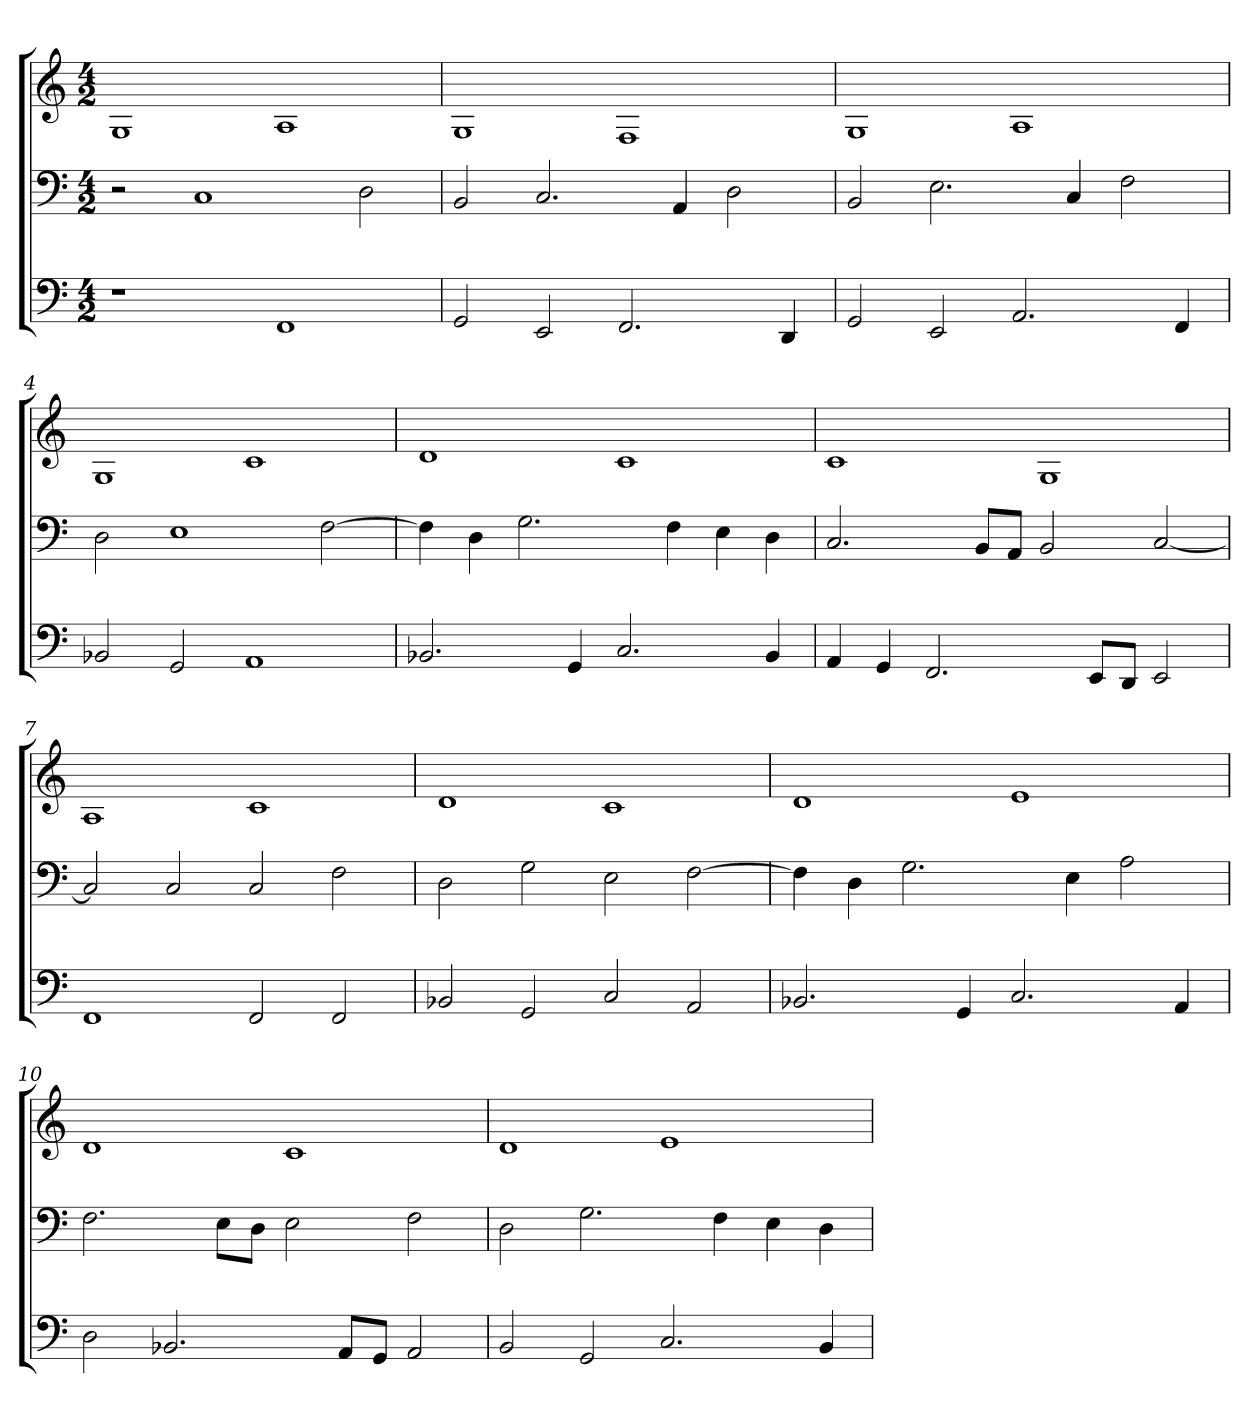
**kern	**kern	**kern
*part3	*part2	*part1
*staff3	*staff2	*staff1
*k[]	*k[]	*k[]
*M4/2	*M4/2	*M4/2
=1	=1	=1
1r	2r	1G
.	1C	.
1FF	.	1A
.	2D	.
=2	=2	=2
2GG	2BB	1G
2EE	2.C	.
2.FF	.	1F
.	4AA	.
.	2D	.
4DD	.	.
=3	=3	=3
2GG	2BB	1G
2EE	2.E	.
2.AA	.	1A
.	4C	.
.	2F	.
4FF	.	.
=4	=4	=4
2BB-X	2D	1G
2GG	1E	.
1AA	.	1c
.	[2F	.
=5	=5	=5
2.BB-X	4F]	1d
.	4D	.
.	2.G	.
4GG	.	.
2.C	.	1c
.	4F	.
.	4E	.
4BB-	4D	.
=6	=6	=6
4AA	2.C	1c
4GG	.	.
2.FF	.	.
.	8BBL	.
.	8AAJ	.
.	2BB	1G
8EEL	.	.
8DDJ	.	.
2EE	[2C	.
=7	=7	=7
1FF	2C]	1A
.	2C	.
2FF	2C	1c
2FF	2F	.
=8	=8	=8
2BB-X	2D	1d
2GG	2G	.
2C	2E	1c
2AA	[2F	.
=9	=9	=9
2.BB-X	4F]	1d
.	4D	.
.	2.G	.
4GG	.	.
2.C	.	1e
.	4E	.
.	2A	.
4AA	.	.
=10	=10	=10
2D	2.F	1d
2.BB-X	.	.
.	8EL	.
.	8DJ	.
.	2E	1c
8AAL	.	.
8GGJ	.	.
2AA	2F	.
=11	=11	=11
2BB	2D	1d
2GG	2.G	.
2.C	.	1e
.	4F	.
.	4E	.
4BB	4D	.
=	=	=
*-	*-	*-
